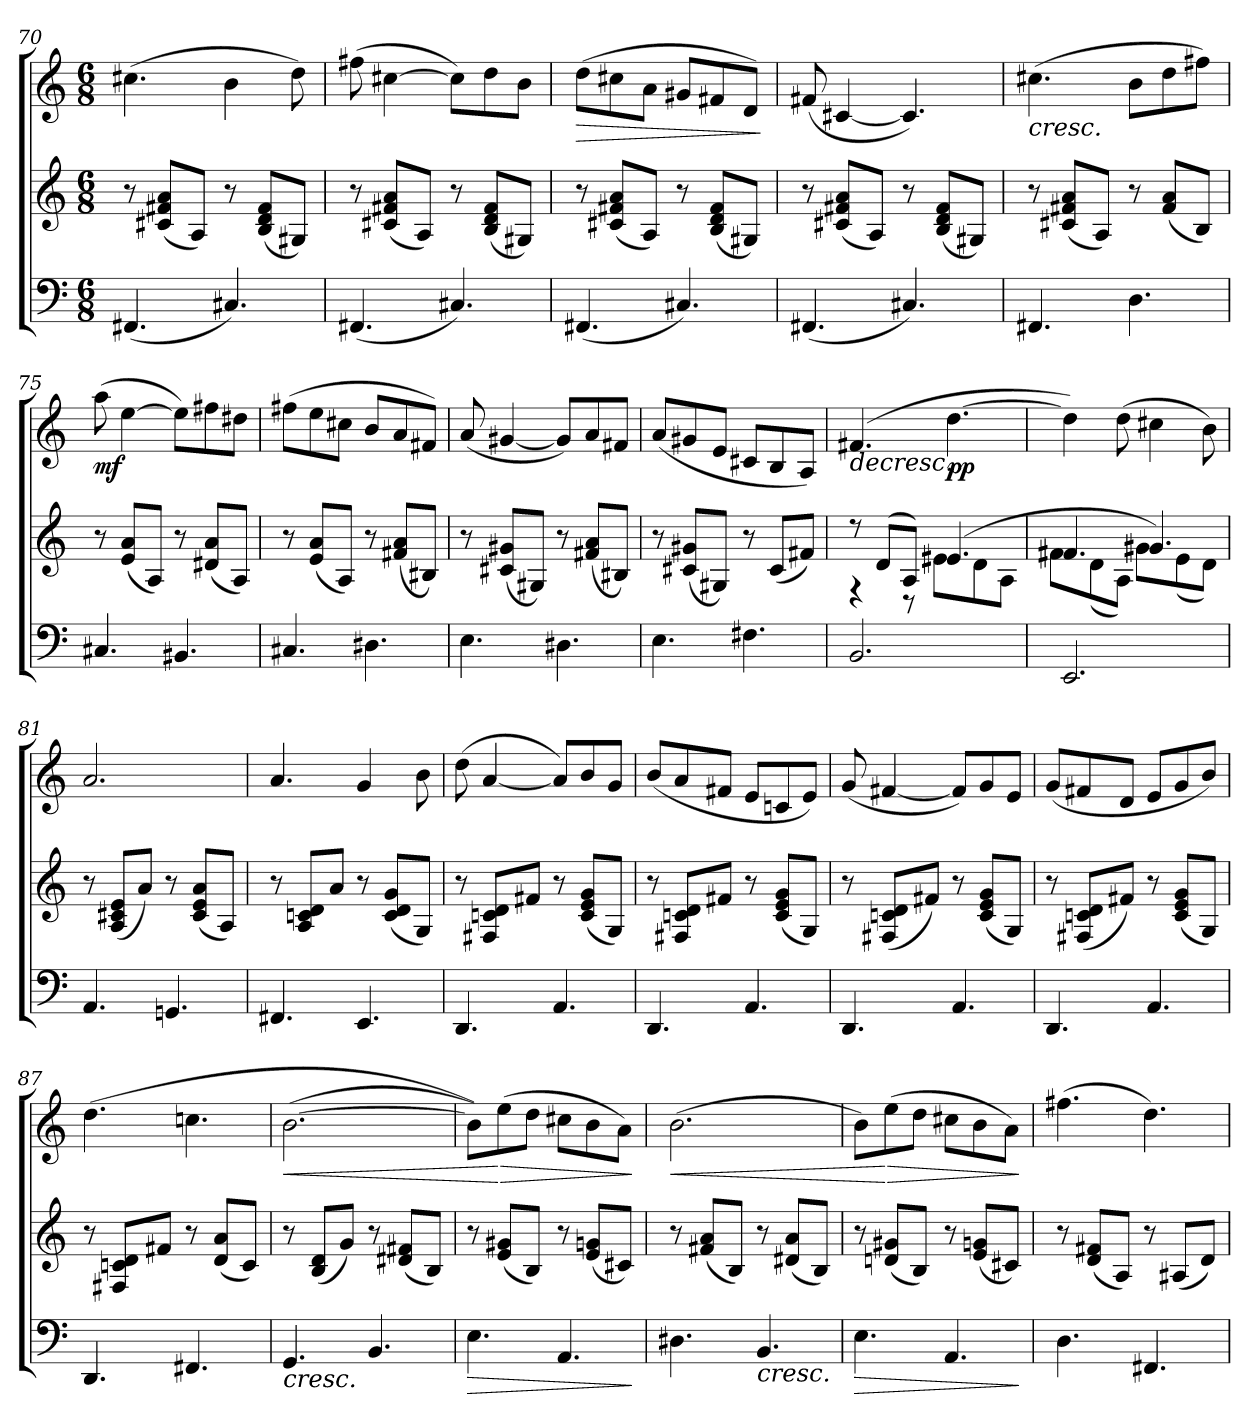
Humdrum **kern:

**kern	**kern	**dynam	**kern	**dynam
*part2	*part2	*part2	*part1	*part1
*staff3	*staff2	*staff2/3	*staff1	*staff1
*clefF4	*clefG2	*	*clefG2	*
*M6/8	*M6/8	*	*M6/8	*
=70	=70	=70	=70	=70
(4.FF#/	8r	.	(>4.cc#\	.
.	(8c#/ 8f#/ 8a/L	.	.	.
.	8A/J)	.	.	.
4.C#/)	8r	.	4b\	.
.	(8B/ 8d/ 8f#/L	.	.	.
.	8G#X/J)	.	8dd\)	.
=71	=71	=71	=71	=71
(4.FF#/	8r	.	(>8ff#\	.
.	(8c#/ 8f#/ 8a/L	.	[4cc#\	.
.	8A/J)	.	.	.
4.C#/)	8r	.	8cc#\L])	.
.	(8B/ 8d/ 8f#/L	.	8dd\	.
.	8G#X/J)	.	8b\J	.
=72	=72	=72	=72	=72
!	!	!	!	!LO:HP:b
(4.FF#/	8r	.	(>8dd\L	>
.	(8c#/ 8f#/ 8a/L	.	8cc#\	.
.	8A/J)	.	8a\J	.
4.C#/)	8r	.	8g#X/L	.
.	(8B/ 8d/ 8f#/L	.	8f#/	.
.	8G#X/J)	.	8d/J)	.
.	.	.	.	]
=73	=73	=73	=73	=73
(4.FF#/	8r	.	(8f#/	.
.	(8c#/ 8f#/ 8a/L	.	[4c#/	.
.	8A/J)	.	.	.
4.C#/)	8r	.	4.c#/])	.
.	(8B/ 8d/ 8f#/L	.	.	.
.	8G#X/J)	.	.	.
=74	=74	=74	=74	=74
!	!	!	!	!LO:HP:b
4.FF#/	8r	.	(>4.cc#\	<
.	(8c#/ 8f#/ 8a/L	.	.	.
.	8A/J)	.	.	.
4.D\	8r	.	8b\L	.
.	(8f#/ 8a/L	.	8dd\	.
.	8B/J)	.	8ff#\J)	.
!!LO:LB:g=z
=75	=75	=75	=75	=75
!	!	!	!	!LO:DY:b
4.C#/	8r	.	(>8aa\	mf
.	(8e/ 8a/L	.	[4ee\	[
.	8A/J)	.	.	.
4.BB#X/	8r	.	8ee\L])	.
.	(8d#X/ 8a/L	.	8ff#\	.
.	8A/J)	.	8dd#X\J	.
=76	=76	=76	=76	=76
4.C#/	8r	.	(>8ff#\L	.
.	(8e/ 8a/L	.	8ee\	.
.	8A/J)	.	8cc#\J	.
4.D#X\	8r	.	8b/L	.
.	(8f#/ 8a/L	.	8a/	.
.	8B#X/J)	.	8f#/J)	.
=77	=77	=77	=77	=77
4.E\	8r	.	(8a/	.
.	(8c#/ 8g#X/L	.	[4g#X/	.
.	8G#X/J)	.	.	.
4.D#X\	8r	.	8g#/L])	.
.	(8f#/ 8a/L	.	8a/	.
.	8B#X/J)	.	8f#/J	.
=78	=78	=78	=78	=78
4.E\	8r	.	(8a/L	.
.	(8c#/ 8g#X/L	.	8g#X/	.
.	8G#X/J)	.	8e/J	.
4.F#\	8r	.	8c#/L	.
.	(8c#/L	.	8B/	.
.	8f#/J)	.	8A/J)	.
=79	=79	=79	=79	=79
*	*^	*	*	*
!	!	!	!	!	!LO:HP:b
2.BB/	8r	4r	.	(>4.f#/	>
.	(8d/L	.	.	.	.
.	8A/J)	8r	.	.	.
!	!	!	!	!	!LO:DY:b
.	(>4.e#X/	8e#\L	.	[4.dd\	pp
.	.	8d\	.	.	.
.	.	8A\J	.	.	.
*	*v	*v	*	*	*
.	.	.	.	]
!!LO:LB:g=z
=80	=80	=80	=80	=80
*	*^	*	*	*
2.EE/	4.f#/	8f#\L	.	4dd\])	.
.	.	(8d\	.	.	.
.	.	8A\J)	.	(>8dd\	.
.	4.g#X/)	8g#\L	.	4cc#\	.
.	.	(8e\	.	.	.
.	.	8d\J)	.	8b\)	.
*	*v	*v	*	*	*
=81	=81	=81	=81	=81
4.AA/	8r	.	2.a/	.
.	(8A/ 8c#/ 8e/L	.	.	.
.	8a/J)	.	.	.
4.GGni/	8r	.	.	.
.	(8c#/ 8e/ 8a/L	.	.	.
.	8A/J)	.	.	.
=82	=82	=82	=82	=82
4.FF#/	8r	.	4.a/	.
.	8A/ 8cn/ 8d/L	.	.	.
.	8a/J	.	.	.
4.EE/	8r	.	4g/	.
.	(8c/ 8d/ 8g/L	.	.	.
.	8G/J)	.	8b\	.
=83	=83	=83	=83	=83
4.DD/	8r	.	(>8dd\	.
.	8F#/ 8cn/ 8d/L	.	[4a/	.
.	8f#/J	.	.	.
4.AA/	8r	.	8a/L])	.
.	(8c/ 8e/ 8g/L	.	8b/	.
.	8G/J)	.	8g/J	.
=84	=84	=84	=84	=84
4.DD/	8r	.	(8b/L	.
.	8F#/ 8cn/ 8d/L	.	8a/	.
.	8f#/J	.	8f#/J	.
4.AA/	8r	.	8e/L	.
.	(8c/ 8e/ 8g/L	.	8cn/	.
.	8G/J)	.	8e/J)	.
!!LO:LB:g=z
=85	=85	=85	=85	=85
4.DD/	8r	.	(8g/	.
.	(8F#/ 8cn/ 8d/L	.	[4f#/	.
.	8f#/J)	.	.	.
4.AA/	8r	.	8f#/L])	.
.	(8c/ 8e/ 8g/L	.	8g/	.
.	8G/J)	.	8e/J	.
=86	=86	=86	=86	=86
4.DD/	8r	.	(8g/L	.
.	(8F#/ 8cn/ 8d/L	.	8f#/	.
.	8f#/J)	.	8d/J	.
4.AA/	8r	.	8e/L	.
.	(8c/ 8e/ 8g/L	.	8g/	.
.	8G/J)	.	8b/J)	.
=87	=87	=87	=87	=87
4.DD/	8r	.	(>4.dd\	.
.	8F#/ 8cn/ 8d/L	.	.	.
.	8f#/J	.	.	.
4.FF#/	8r	.	4.ccn\	.
.	(8d/ 8a/L	.	.	.
.	8c/J)	.	.	.
=88	=88	=88	=88	=88
!	!	!LO:HP:b=2	!	!LO:HP:b
4.GG/	8r	<	([2.b\	<
.	(8B/ 8d/L	.	.	.
.	8g/J)	.	.	.
4.BB/	8r	.	.	.
.	(8d#X/ 8f#/L	.	.	.
.	8B/J)	.	.	.
=89	=89	=89	=89	=89
!	!	!LO:HP:b=2	!	!
4.E\	8r	>	8b\L]))	.
!	!	!	!	!LO:HP:n=1:b
.	(8e/ 8g#X/L	.	(>8ee\	[ >
.	8B/J)	.	8dd\J	.
4.AA/	8r	[	8cc#\L	.
.	(8e/ 8gn/L	.	8b\	.
.	8c#/J)	.	8a\J)	.
.	.	]	.	]
=90	=90	=90	=90	=90
!	!	!	!	!LO:HP:b
4.D#X\	8r	.	(>2.b\	<
.	(8f#/ 8a/L	.	.	.
.	8B/J)	.	.	.
!	!	!LO:HP:b=2	!	!
4.BB/	8r	<	.	.
.	(8d#X/ 8a/L	.	.	.
.	8B/J)	.	.	.
!!LO:LB:g=z
=91	=91	=91	=91	=91
!	!	!LO:HP:b=2	!	!
4.E\	8r	>	8b\L)	.
!	!	!	!	!LO:HP:n=1:b
.	(8dni/ 8g#X/L	.	(>8ee\	[ >
.	8B/J)	.	8dd\J	.
4.AA/	8r	[	8cc#\L	.
.	(8e/ 8gn/L	.	8b\	.
.	8c#/J)	.	8a\J)	.
.	.	]	.	]
=92	=92	=92	=92	=92
4.D\	8r	.	(>4.ff#\	.
.	(8d/ 8f#/L	.	.	.
.	8A/J)	.	.	.
4.FF#/	8r	.	4.dd\)	.
.	(8A#X/L	.	.	.
.	8d/J)	.	.	.
=	=	=	=	=
*-	*-	*-	*-	*-
